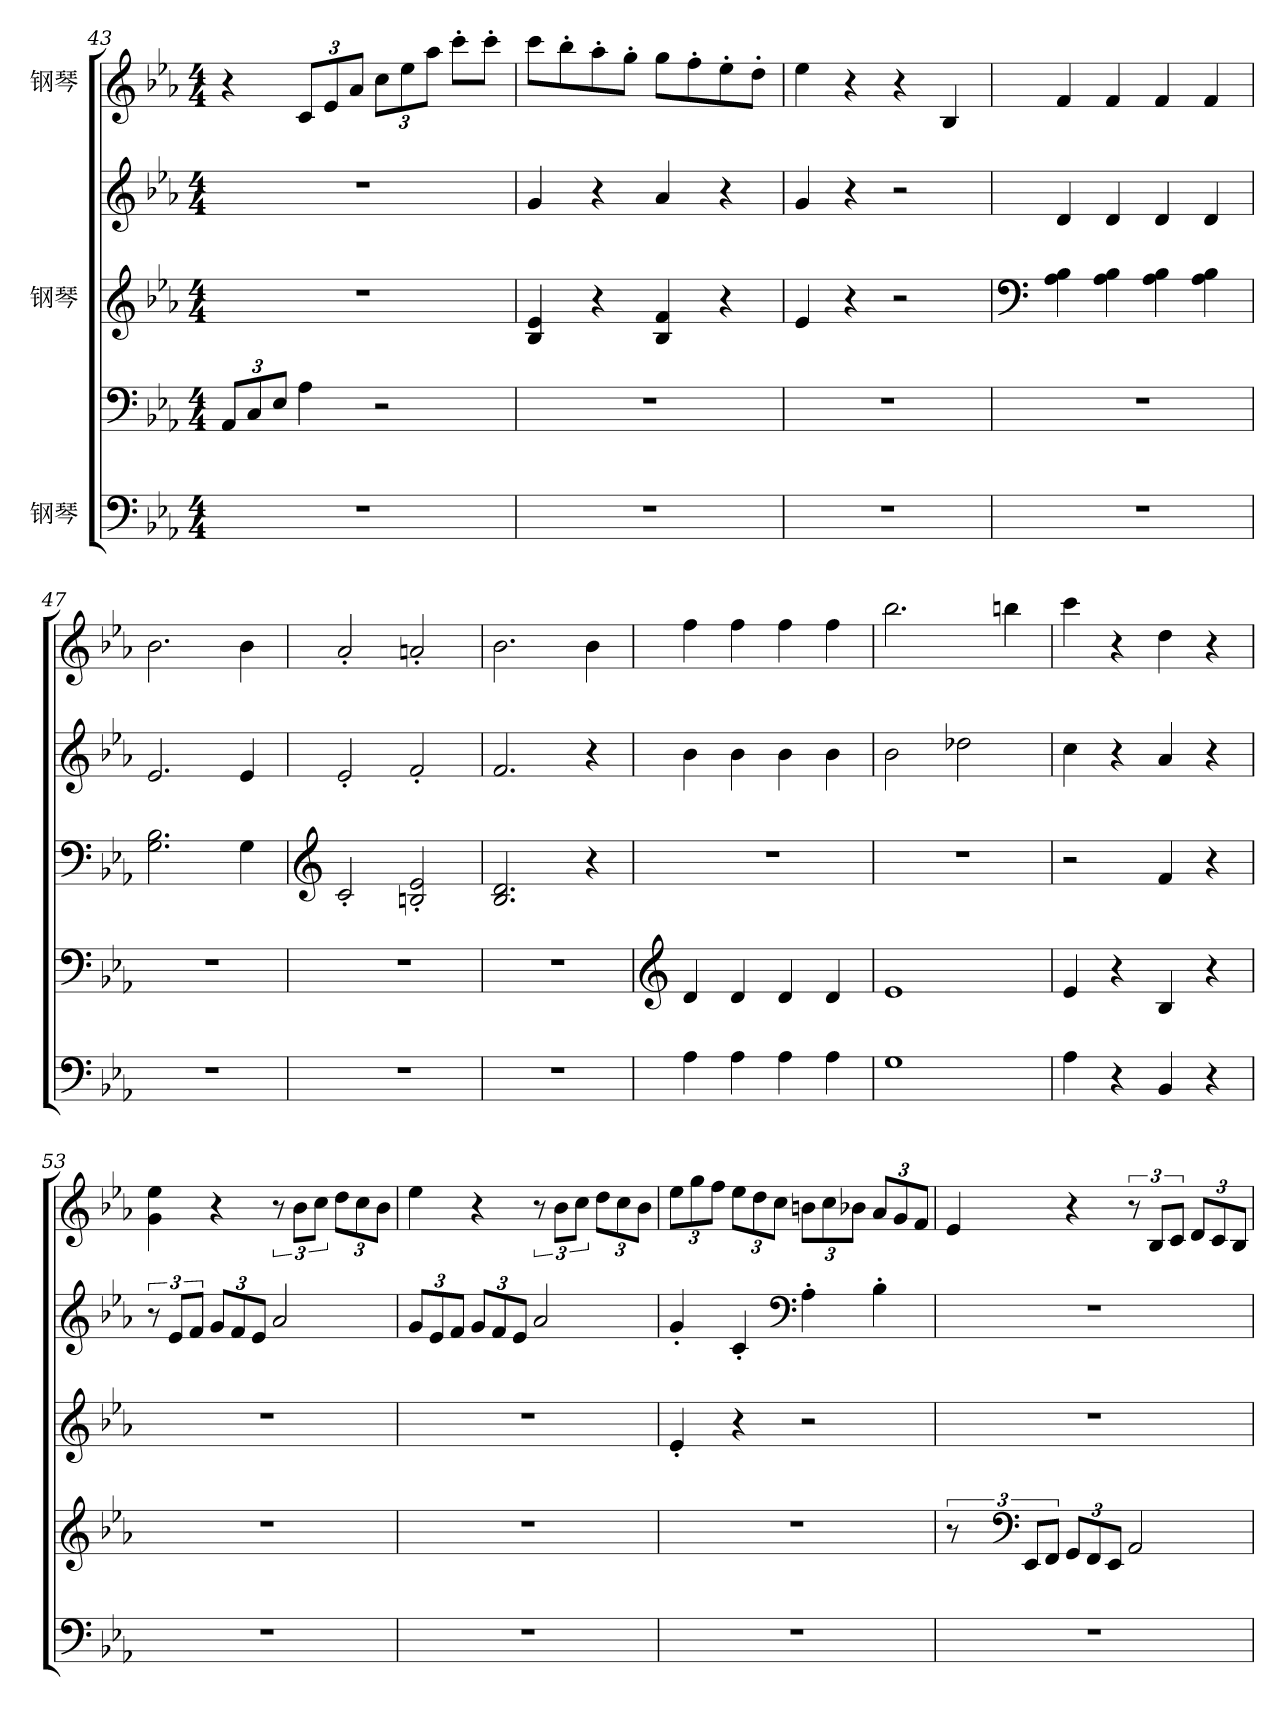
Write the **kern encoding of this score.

**kern	**kern	**kern	**kern	**kern
*part3	*part3	*part2	*part2	*part1
*staff5	*staff4	*staff3	*staff2	*staff1
*I"钢琴	*	*I"钢琴	*	*I"钢琴
!!LO:LB:g=z
*clefF4	*clefF4	*clefG2	*clefG2	*clefG2
*k[b-e-a-]	*k[b-e-a-]	*k[b-e-a-]	*k[b-e-a-]	*k[b-e-a-]
*M4/4	*M4/4	*M4/4	*M4/4	*M4/4
*	*Xbrackettup	*	*	*
=43	=43	=43	=43	=43
1r	12AA-/L	1r	1r	4r
.	12C/	.	.	.
.	12E-/J	.	.	.
*	*	*	*	*Xbrackettup
.	4A-\	.	.	12c/L
.	.	.	.	12e-/
.	.	.	.	12a-/J
.	2r	.	.	12cc\L
.	.	.	.	12ee-\
.	.	.	.	12aa-\J
.	.	.	.	8ccc'\L
.	.	.	.	8ccc'\J
=44	=44	=44	=44	=44
*	*	*	*	*MM193
1r	1r	4B-/ 4e-/	4g/	8ccc\L
.	.	.	.	8bb-'\
.	.	4r	4r	8aa-'\
.	.	.	.	8gg'\J
.	.	4B-/ 4f/	4a-/	8gg\L
*	*	*	*	*MM183
.	.	.	.	8ff'\
.	.	4r	4r	8ee-'\
.	.	.	.	8dd'\J
=45	=45	=45	=45	=45
*	*	*	*	*MM186
1r	1r	4e-/	4g/	4ee-\
.	.	4r	4r	4r
.	.	2r	2r	4r
.	.	.	.	4B-/
=46	=46	=46	=46	=46
*	*	*clefF4	*	*
1r	1r	4A-\ 4B-\	4d/	4f/
.	.	4A-\ 4B-\	4d/	4f/
.	.	4A-\ 4B-\	4d/	4f/
.	.	4A-\ 4B-\	4d/	4f/
=47	=47	=47	=47	=47
1r	1r	2.G\ 2.B-\	2.e-/	2.b-\
.	.	4G\	4e-/	4b-\
!!LO:PB:g=z
=48	=48	=48	=48	=48
*	*	*clefG2	*	*
1r	1r	2c'/	2e-'/	2a-'/
.	.	2Bn/' 2e-/'	2f'/	2an'/
=49	=49	=49	=49	=49
1r	1r	2.B-/ 2.d/	2.f/	2.b-\
.	.	4r	4r	4b-\
=50	=50	=50	=50	=50
*	*clefG2	*	*	*
4A-\	4d/	1r	4b-\	4ff\
4A-\	4d/	.	4b-\	4ff\
4A-\	4d/	.	4b-\	4ff\
4A-\	4d/	.	4b-\	4ff\
=51	=51	=51	=51	=51
1G	1e-	1r	2b-\	2.bb-\
.	.	.	2dd-X\	.
.	.	.	.	4bbn\
=52	=52	=52	=52	=52
4A-\	4e-/	2r	4cc\	4ccc\
4r	4r	.	4r	4r
4BB-/	4B-/	4f/	4a-/	4dd\
4r	4r	4r	4r	4r
=53	=53	=53	=53	=53
*	*	*	*	*MM196
1r	1r	1r	12r	4g\ 4ee-\
.	.	.	12e-/L	.
.	.	.	12f/J	.
*	*	*	*Xbrackettup	*
.	.	.	12g/L	4r
.	.	.	12f/	.
.	.	.	12e-/J	.
*	*	*	*	*brackettup
.	.	.	2a-/	12r
.	.	.	.	12b-\L
.	.	.	.	12cc\J
*	*	*	*	*Xbrackettup
.	.	.	.	12dd\L
.	.	.	.	12cc\
.	.	.	.	12b-\J
!!LO:LB:g=z
=54	=54	=54	=54	=54
1r	1r	1r	12g/L	4ee-\
.	.	.	12e-/	.
.	.	.	12f/J	.
.	.	.	12g/L	4r
.	.	.	12f/	.
.	.	.	12e-/J	.
*	*	*	*	*brackettup
.	.	.	2a-/	12r
.	.	.	.	12b-\L
.	.	.	.	12cc\J
*	*	*	*	*Xbrackettup
.	.	.	.	12dd\L
.	.	.	.	12cc\
.	.	.	.	12b-\J
=55	=55	=55	=55	=55
1r	1r	4e-'/	4g'/	12ee-\L
.	.	.	.	12gg\
.	.	.	.	12ff\J
.	.	4r	4c'/	12ee-\L
.	.	.	.	12dd\
.	.	.	.	12cc\J
*	*	*	*clefF4	*
.	.	2r	4A-'\	12bn\L
.	.	.	.	12cc\
.	.	.	.	12b-X\J
.	.	.	4B-'\	12a-/L
.	.	.	.	12g/
.	.	.	.	12f/J
=56	=56	=56	=56	=56
*	*brackettup	*	*	*
1r	12r	1r	1r	4e-/
*	*clefF4	*	*	*
.	12EE-/L	.	.	.
.	12FF/J	.	.	.
*	*Xbrackettup	*	*	*
.	12GG/L	.	.	4r
.	12FF/	.	.	.
.	12EE-/J	.	.	.
*	*	*	*	*brackettup
.	2AA-/	.	.	12r
.	.	.	.	12B-/L
.	.	.	.	12c/J
*	*	*	*	*Xbrackettup
.	.	.	.	12d/L
.	.	.	.	12c/
.	.	.	.	12B-/J
=	=	=	=	=
*-	*-	*-	*-	*-
